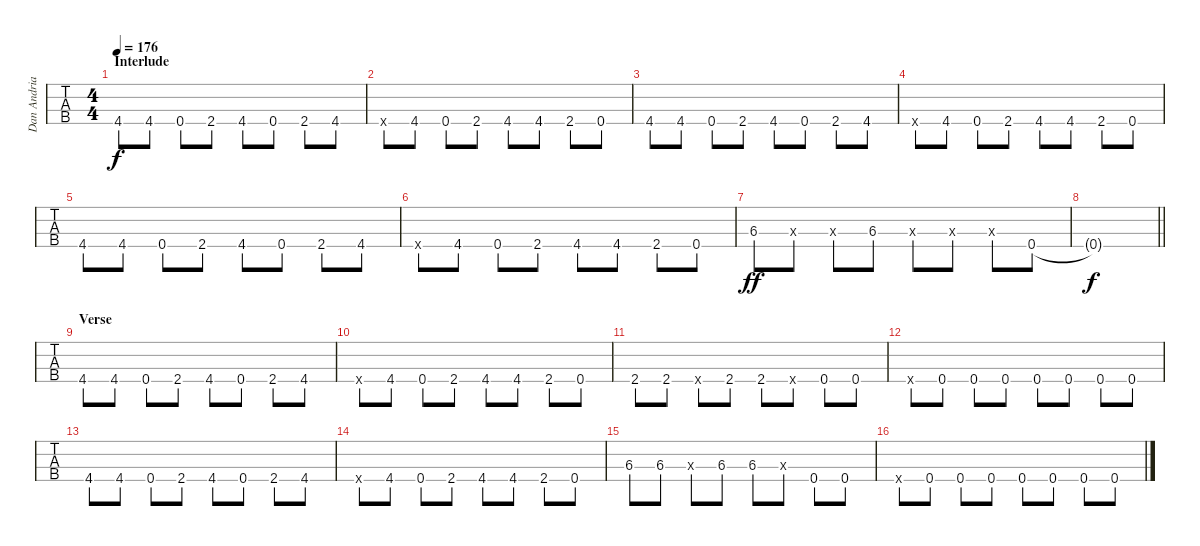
\track ("Dan Andriano - Bass" "Dan Andria") {instrument electricbassfinger}
\staff {tabs}
\tuning (G2 D2 A1 E1) {hide}
\ts (4 4)
\section ("" "Interlude")
\tempo 176
\clef f4
\ks b
4.4.8{dy f} 4.4.8 0.4.8 2.4.8 4.4.8 0.4.8 2.4.8 4.4.8 |
4.4{x}.8 4.4.8 0.4.8 2.4.8 4.4.8 4.4.8 2.4.8 0.4.8 |
4.4.8 4.4.8 0.4.8 2.4.8 4.4.8 0.4.8 2.4.8 4.4.8 |
4.4{x}.8 4.4.8 0.4.8 2.4.8 4.4.8 4.4.8 2.4.8 0.4.8 |
4.4.8 4.4.8 0.4.8 2.4.8 4.4.8 0.4.8 2.4.8 4.4.8 |
4.4{x}.8 4.4.8 0.4.8 2.4.8 4.4.8 4.4.8 2.4.8 0.4.8 |
6.3.8{dy ff} 6.3{x}.8 6.3{x}.8 6.3.8 6.3{x}.8 6.3{x}.8 6.3{x}.8 0.4.8 |
\barLineRight lightlight
0.4{t}.1{dy f} |
\section ("" "Verse")
4.4.8 4.4.8 0.4.8 2.4.8 4.4.8 0.4.8 2.4.8 4.4.8 |
4.4{x}.8 4.4.8 0.4.8 2.4.8 4.4.8 4.4.8 2.4.8 0.4.8 |
2.4.8 2.4.8 2.4{x}.8 2.4.8 2.4.8 2.4{x}.8 0.4.8 0.4.8 |
0.4{x}.8 0.4.8 0.4.8 0.4.8 0.4.8 0.4.8 0.4.8 0.4.8 |
4.4.8 4.4.8 0.4.8 2.4.8 4.4.8 0.4.8 2.4.8 4.4.8 |
4.4{x}.8 4.4.8 0.4.8 2.4.8 4.4.8 4.4.8 2.4.8 0.4.8 |
6.3.8 6.3.8 6.3{x}.8 6.3.8 6.3.8 6.3{x}.8 0.4.8 0.4.8 |
0.4{x}.8 0.4.8 0.4.8 0.4.8 0.4.8 0.4.8 0.4.8 0.4.8
